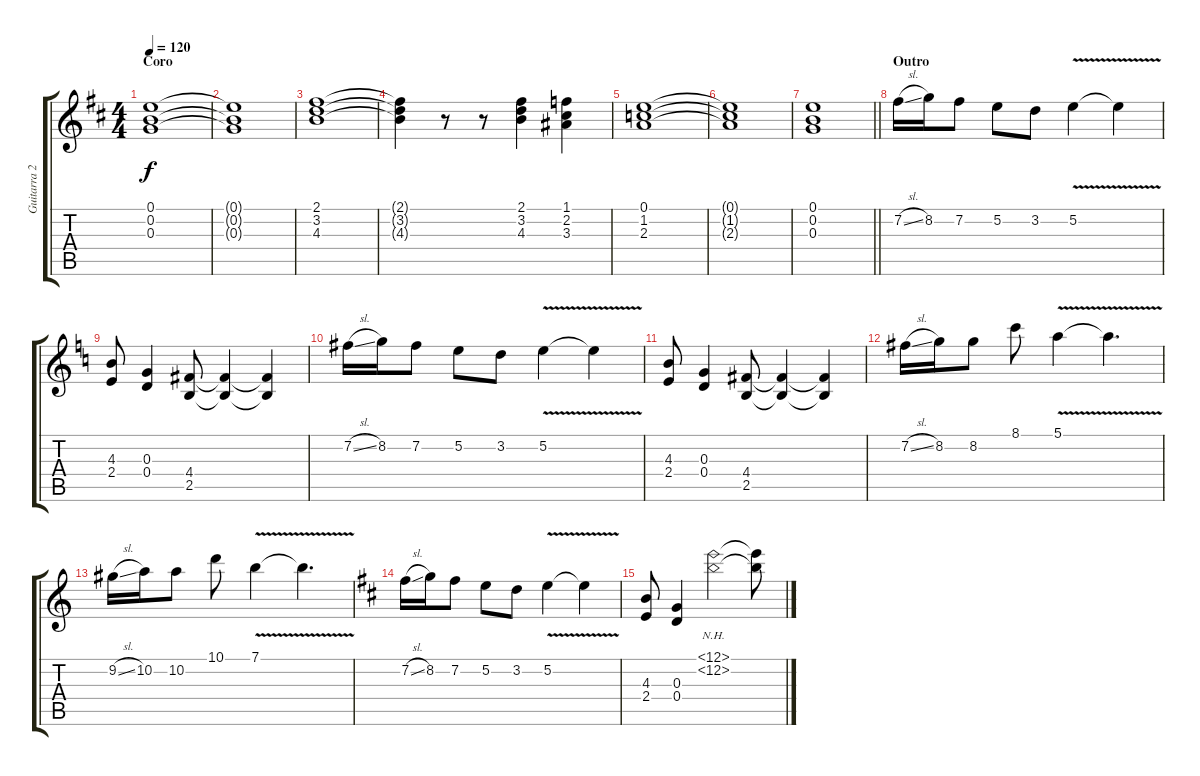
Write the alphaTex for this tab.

\track ("Guitarra 2" "Guitarra 2") {instrument overdrivenguitar}
\staff {score tabs}
\tuning (E4 B3 G3 D3 A2 D2) {hide}
\ts (4 4)
\section ("" "Coro")
\tempo 120
\clef g2
\ks d
(0.1 0.2 0.3).1{dy f volume 14} |
(0.1{t} 0.2{t} 0.3{t}).1 |
(2.1 3.2 4.3).1 |
(2.1{t} 3.2{t} 4.3{t}).4 r.8 r.8 (2.1 3.2 4.3).4 (1.1 2.2 3.3).4 |
(0.1 1.2 2.3).1 |
(0.1{t} 1.2{t} 2.3{t}).1 |
\barLineRight lightlight
(0.1 0.2 0.3).1 |
\section ("" "Outro")
7.2{sl}.16{instrument overdrivenguitar} 8.2.16 7.2.8 5.2.8 3.2.8 5.2{v}.4 5.2{t}.4 |
\ks c
(4.3 2.4).8 (0.3 0.4).4 (4.4 2.5).8 (4.4{t} 2.5{t}).4 (4.4{t} 2.5{t}).4 |
7.2{sl}.16{instrument distortionguitar} 8.2.16 7.2.8 5.2.8 3.2.8 5.2{v}.4 5.2{t}.4 |
(4.3 2.4).8 (0.3 0.4).4 (4.4 2.5).8 (4.4{t} 2.5{t}).4 (4.4{t} 2.5{t}).4 |
7.2{sl}.16 8.2.16 8.2.8 8.1.8 5.1{v}.4 5.1{t}.4{d} |
9.2{sl}.16 10.2.16 10.2.8 10.1.8 7.1{v}.4 7.1{t}.4{d} |
\ks d
7.2{sl}.16 8.2.16 7.2.8 5.2.8 3.2.8 5.2{v}.4 5.2{t}.4 |
(4.3 2.4).8 (0.3 0.4).4 (12.1{nh} 12.2{nh}).2 (12.1{t} 12.2{t}).8
